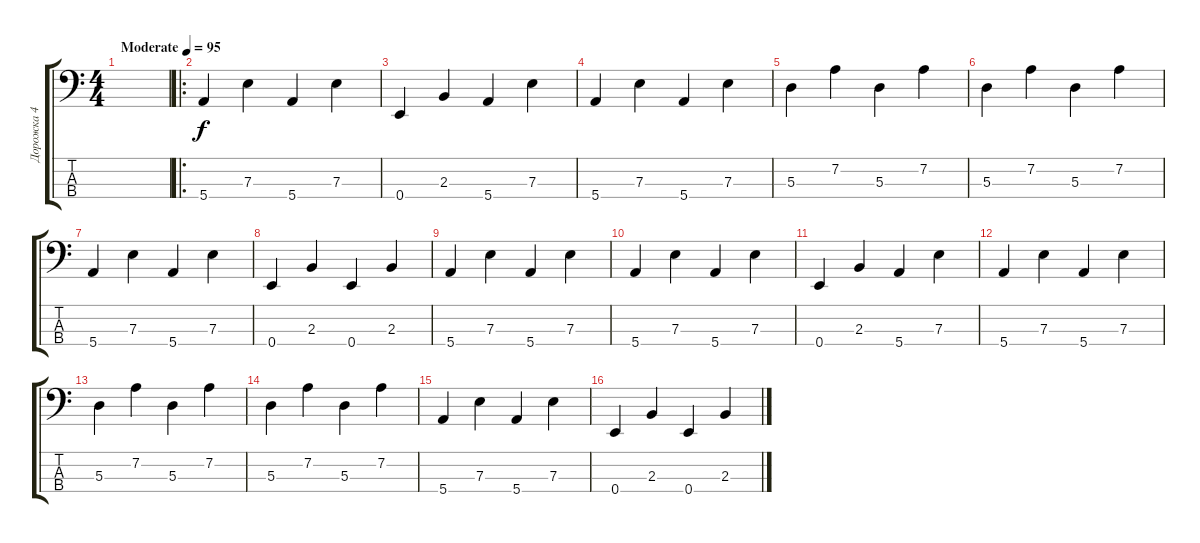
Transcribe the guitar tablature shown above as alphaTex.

\track ("Дорожка 4" "Дорожка 4") {solo instrument electricbassfinger}
\staff {score tabs}
\tuning (G2 D2 A1 E1) {hide}
\ts (4 4)
\tempo (95 "Moderate")
\clef f4
\ks c
|
\ro
5.4.4 7.3.4 5.4.4 7.3.4 |
0.4.4 2.3.4 5.4.4 7.3.4 |
5.4.4 7.3.4 5.4.4 7.3.4 |
5.3.4 7.2.4 5.3.4 7.2.4 |
5.3.4 7.2.4 5.3.4 7.2.4 |
5.4.4 7.3.4 5.4.4 7.3.4 |
0.4.4 2.3.4 0.4.4 2.3.4 |
5.4.4 7.3.4 5.4.4 7.3.4 |
5.4.4 7.3.4 5.4.4 7.3.4 |
0.4.4 2.3.4 5.4.4 7.3.4 |
5.4.4 7.3.4 5.4.4 7.3.4 |
5.3.4 7.2.4 5.3.4 7.2.4 |
5.3.4 7.2.4 5.3.4 7.2.4 |
5.4.4 7.3.4 5.4.4 7.3.4 |
0.4.4 2.3.4 0.4.4 2.3.4
